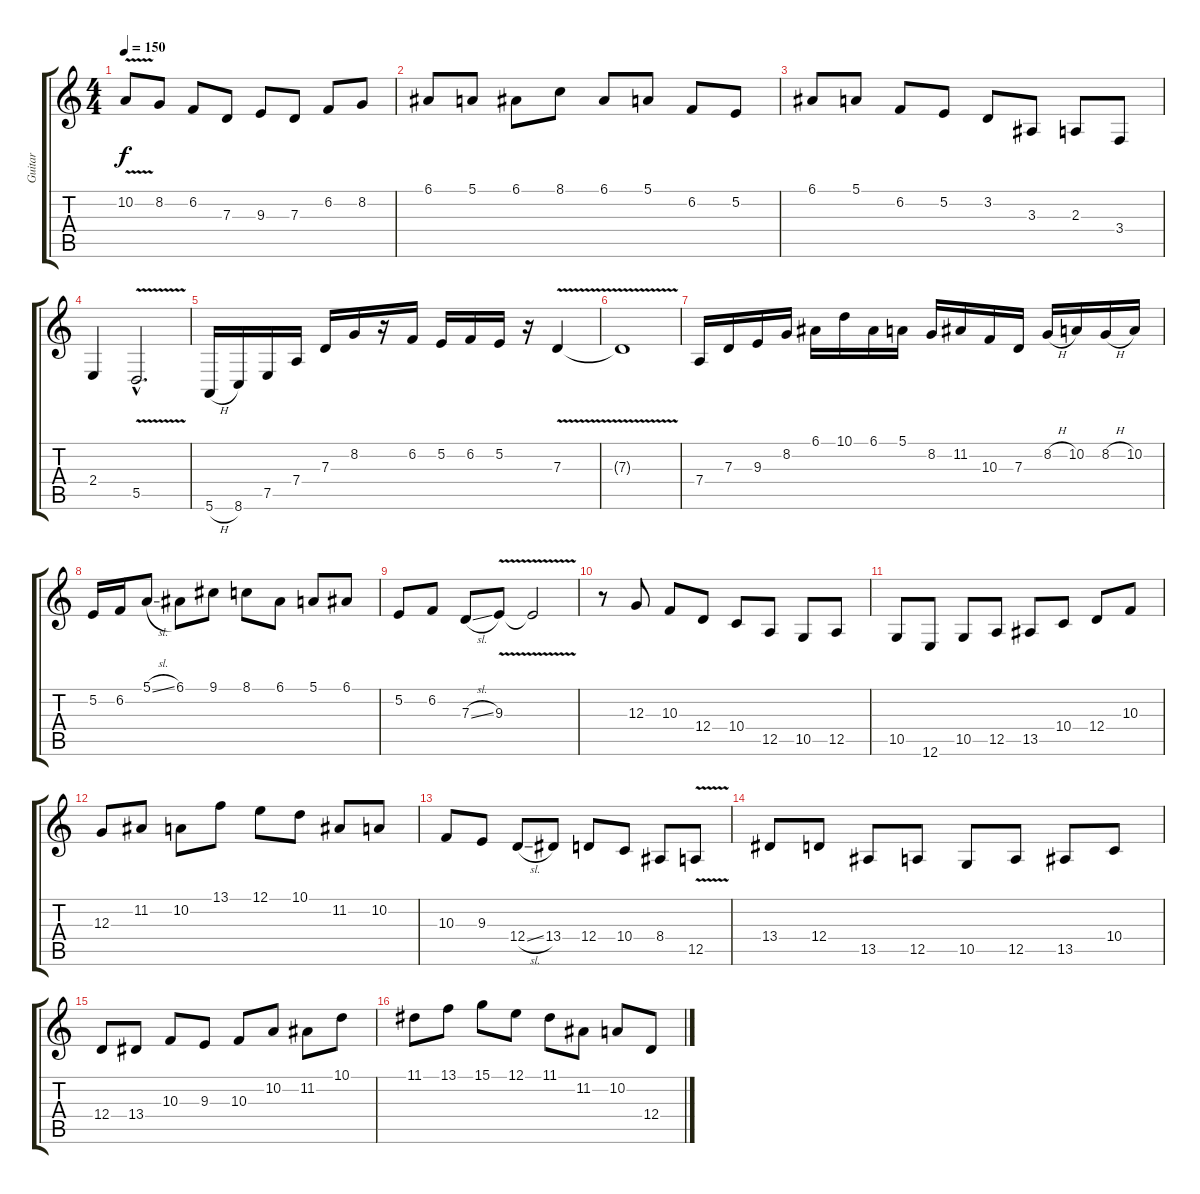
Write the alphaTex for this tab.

\track ("Guitar" "Guitar") {instrument fx1rain}
\staff {score tabs}
\tuning (E4 B3 G3 D3 A2 E2) {hide}
\ts (4 4)
\tempo 150
\clef g2
\ks c
10.2{v}.8{dy f} 8.2.8 6.2.8 7.3.8 9.3.8 7.3.8 6.2.8 8.2.8 |
6.1.8 5.1.8 6.1.8 8.1.8 6.1.8 5.1.8 6.2.8 5.2.8 |
6.1.8 5.1.8 6.2.8 5.2.8 3.2.8 3.3.8 2.3.8 3.4.8 |
2.4.4 5.5{v hac}.2{d} |
5.6{h}.16 8.6.16 7.5.16 7.4.16 7.3.16 8.2.16 r.16 6.2.16 5.2.16 6.2.16 5.2.16 r.16 7.3{v}.4 |
7.3{t}.1 |
7.4.16 7.3.16 9.3.16 8.2.16 6.1.16 10.1.16 6.1.16 5.1.16 8.2.16 11.2.16 10.3.16 7.3.16 8.2{h}.16 10.2.16 8.2{h}.16 10.2.16 |
5.2.16 6.2.16 5.1{sl}.8 6.1.8 9.1.8 8.1.8 6.1.8 5.1.8 6.1.8 |
5.2.8 6.2.8 7.3{sl}.8 9.3{v}.8 9.3{t}.2 |
r.8 12.3.8 10.3.8 12.4.8 10.4.8 12.5.8 10.5.8 12.5.8 |
10.5.8 12.6.8 10.5.8 12.5.8 13.5.8 10.4.8 12.4.8 10.3.8 |
12.3.8 11.2.8 10.2.8 13.1.8 12.1.8 10.1.8 11.2.8 10.2.8 |
10.3.8 9.3.8 12.4{sl}.8 13.4.8 12.4.8 10.4.8 8.4.8 12.5{v}.8 |
13.4.8 12.4.8 13.5.8 12.5.8 10.5.8 12.5.8 13.5.8 10.4.8 |
12.4.8 13.4.8 10.3.8 9.3.8 10.3.8 10.2.8 11.2.8 10.1.8 |
11.1.8 13.1.8 15.1.8 12.1.8 11.1.8 11.2.8 10.2.8 12.4.8
